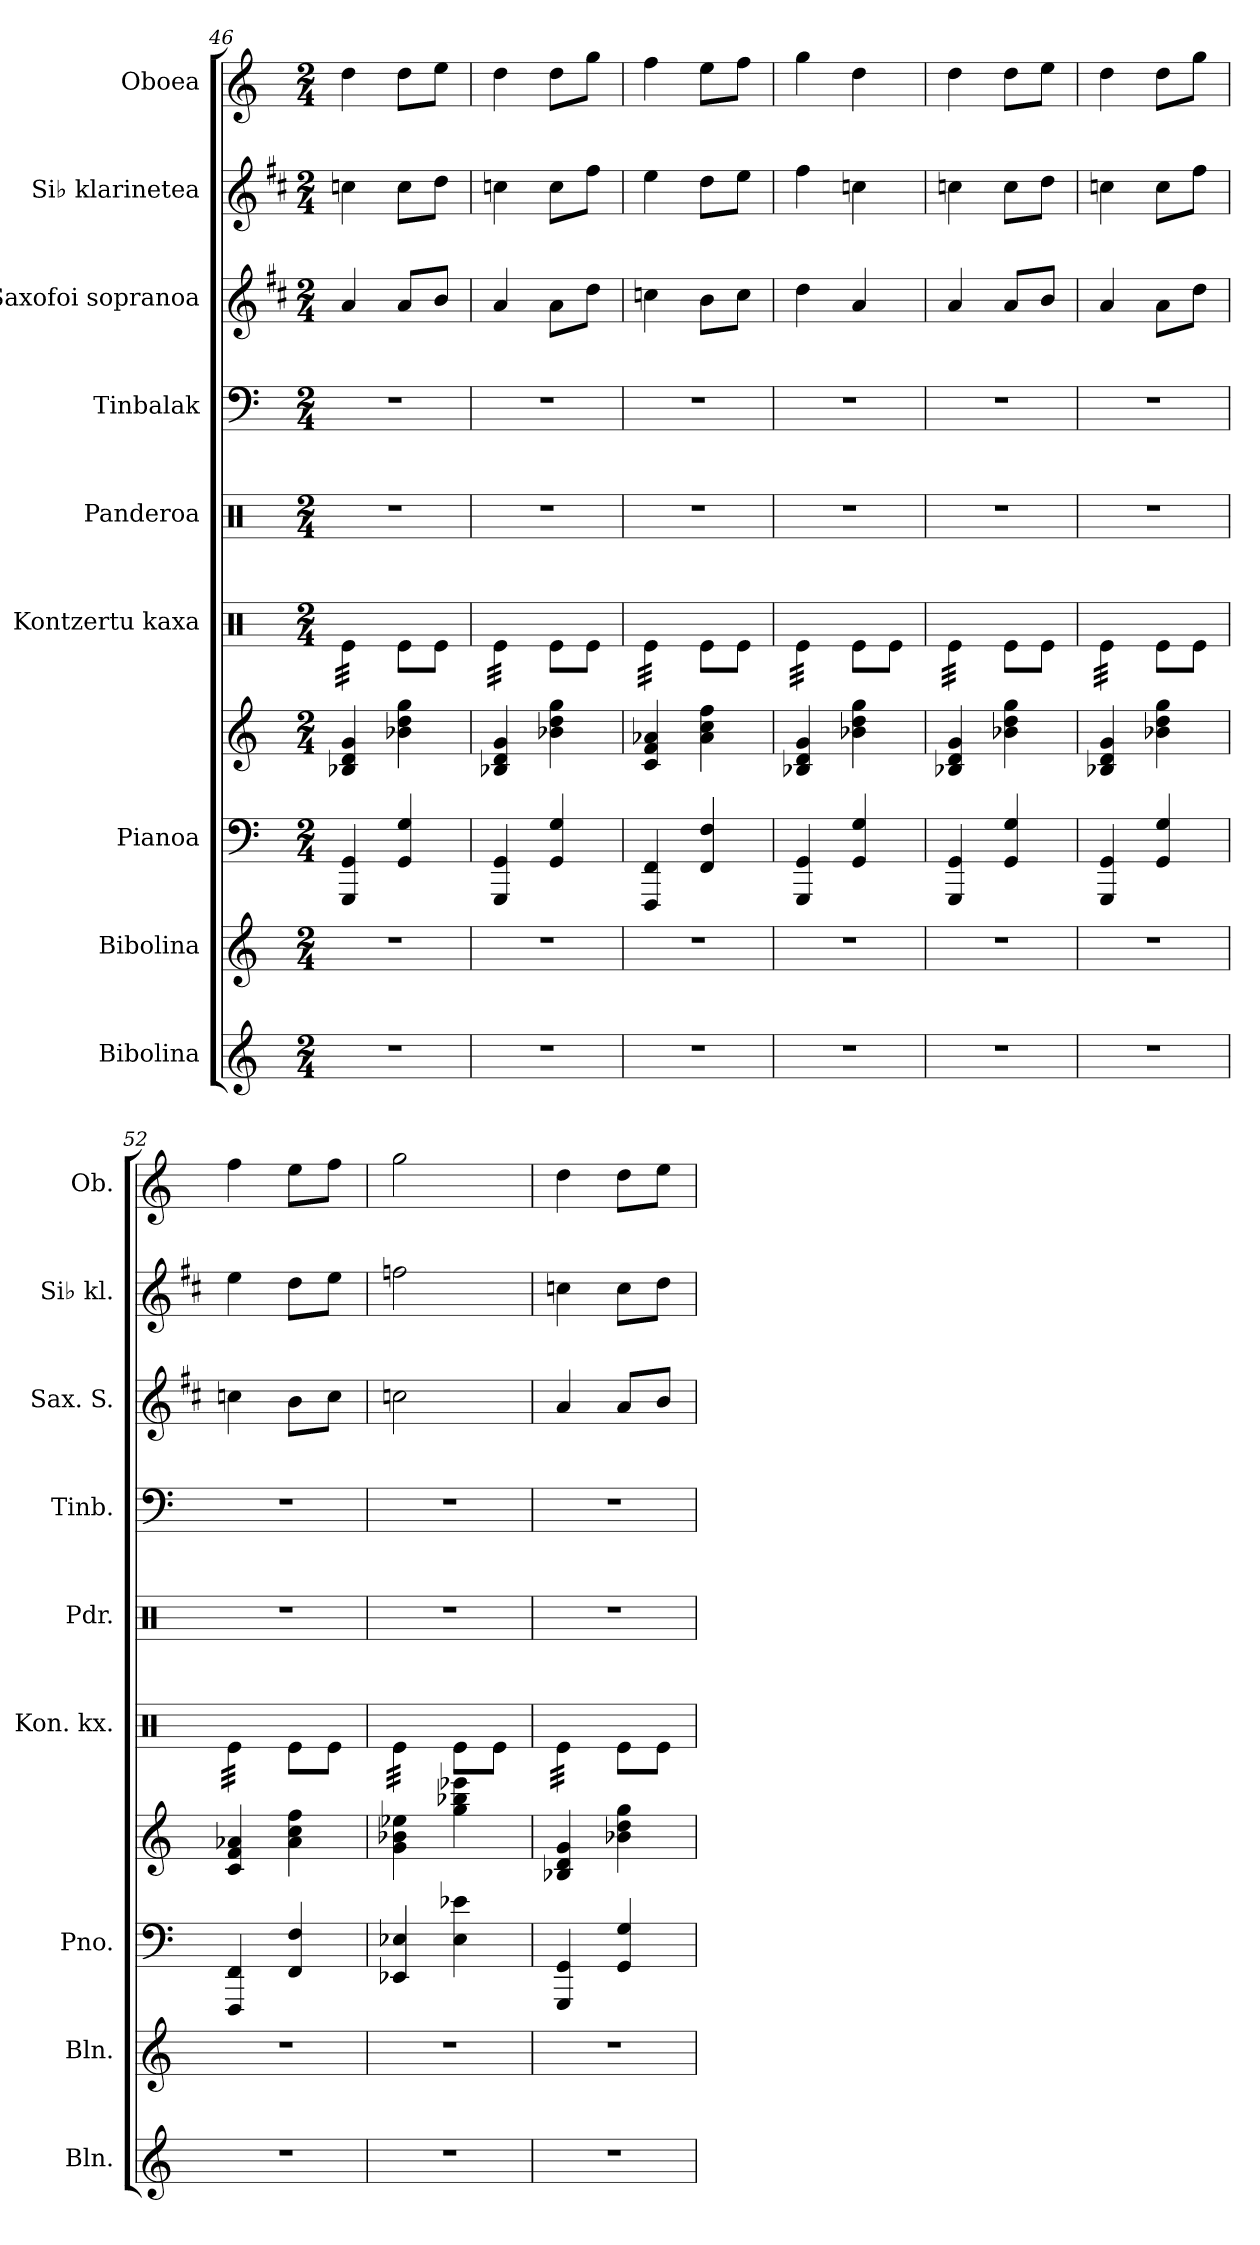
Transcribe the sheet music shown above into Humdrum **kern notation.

**kern	**kern	**kern	**kern	**kern	**kern	**kern	**kern	**kern	**kern
*part9	*part8	*part7	*part7	*part6	*part5	*part4	*part3	*part2	*part1
*staff10	*staff9	*staff8	*staff7	*staff6	*staff5	*staff4	*staff3	*staff2	*staff1
*I"Bibolina	*I"Bibolina	*I"Pianoa	*	*I"Kontzertu kaxa	*I"Panderoa	*I"Tinbalak	*I"Saxofoi sopranoa	*I"Si♭ klarinetea	*I"Oboea
*I'Bln.	*I'Bln.	*I'Pno.	*	*I'Kon. kx.	*I'Pdr.	*I'Tinb.	*I'Sax. S.	*I'Si♭ kl.	*I'Ob.
*clefG2	*clefG2	*clefF4	*clefG2	*clefX	*clefX	*clefF4	*clefG2	*clefG2	*clefG2
*	*	*	*	*	*	*	*ITrd1c2	*ITrd1c2	*
*k[]	*k[]	*k[]	*k[]	*k[]	*k[]	*k[]	*k[]	*k[]	*k[]
*M2/4	*M2/4	*M2/4	*M2/4	*M2/4	*M2/4	*M2/4	*M2/4	*M2/4	*M2/4
=46	=46	=46	=46	=46	=46	=46	=46	=46	=46
*	*	*	*	*tremolo	*	*	*	*	*
2r	2r	4GGG/ 4GG/	4B-X/ 4d/ 4g/	32Re\LLL	2r	2r	4g/	4b-X\	4dd\
.	.	.	.	32Re\	.	.	.	.	.
.	.	.	.	32Re\	.	.	.	.	.
.	.	.	.	32Re\	.	.	.	.	.
.	.	.	.	32Re\	.	.	.	.	.
.	.	.	.	32Re\	.	.	.	.	.
.	.	.	.	32Re\	.	.	.	.	.
.	.	.	.	32Re\JJJ	.	.	.	.	.
*	*	*	*	*Xtremolo	*	*	*	*	*
.	.	4GG/ 4G/	4b-X\ 4dd\ 4gg\	8Re\L	.	.	8g/L	8b-\L	8dd\L
.	.	.	.	8Re\J	.	.	8a/J	8cc\J	8ee\J
=47	=47	=47	=47	=47	=47	=47	=47	=47	=47
*	*	*	*	*tremolo	*	*	*	*	*
2r	2r	4GGG/ 4GG/	4B-X/ 4d/ 4g/	32Re\LLL	2r	2r	4g/	4b-X\	4dd\
.	.	.	.	32Re\	.	.	.	.	.
.	.	.	.	32Re\	.	.	.	.	.
.	.	.	.	32Re\	.	.	.	.	.
.	.	.	.	32Re\	.	.	.	.	.
.	.	.	.	32Re\	.	.	.	.	.
.	.	.	.	32Re\	.	.	.	.	.
.	.	.	.	32Re\JJJ	.	.	.	.	.
*	*	*	*	*Xtremolo	*	*	*	*	*
.	.	4GG/ 4G/	4b-X\ 4dd\ 4gg\	8Re\L	.	.	8g\L	8b-\L	8dd\L
.	.	.	.	8Re\J	.	.	8cc\J	8ee\J	8gg\J
=48	=48	=48	=48	=48	=48	=48	=48	=48	=48
*	*	*	*	*tremolo	*	*	*	*	*
2r	2r	4FFF/ 4FF/	4c/ 4f/ 4a-X/	32Re\LLL	2r	2r	4b-X\	4dd\	4ff\
.	.	.	.	32Re\	.	.	.	.	.
.	.	.	.	32Re\	.	.	.	.	.
.	.	.	.	32Re\	.	.	.	.	.
.	.	.	.	32Re\	.	.	.	.	.
.	.	.	.	32Re\	.	.	.	.	.
.	.	.	.	32Re\	.	.	.	.	.
.	.	.	.	32Re\JJJ	.	.	.	.	.
*	*	*	*	*Xtremolo	*	*	*	*	*
.	.	4FF/ 4F/	4a-\ 4cc\ 4ff\	8Re\L	.	.	8a\L	8cc\L	8ee\L
.	.	.	.	8Re\J	.	.	8b-\J	8dd\J	8ff\J
=49	=49	=49	=49	=49	=49	=49	=49	=49	=49
*	*	*	*	*tremolo	*	*	*	*	*
2r	2r	4GGG/ 4GG/	4B-X/ 4d/ 4g/	32Re\LLL	2r	2r	4cc\	4ee\	4gg\
.	.	.	.	32Re\	.	.	.	.	.
.	.	.	.	32Re\	.	.	.	.	.
.	.	.	.	32Re\	.	.	.	.	.
.	.	.	.	32Re\	.	.	.	.	.
.	.	.	.	32Re\	.	.	.	.	.
.	.	.	.	32Re\	.	.	.	.	.
.	.	.	.	32Re\JJJ	.	.	.	.	.
*	*	*	*	*Xtremolo	*	*	*	*	*
.	.	4GG/ 4G/	4b-X\ 4dd\ 4gg\	8Re\L	.	.	4g/	4b-X\	4dd\
.	.	.	.	8Re\J	.	.	.	.	.
=50	=50	=50	=50	=50	=50	=50	=50	=50	=50
*	*	*	*	*tremolo	*	*	*	*	*
2r	2r	4GGG/ 4GG/	4B-X/ 4d/ 4g/	32Re\LLL	2r	2r	4g/	4b-X\	4dd\
.	.	.	.	32Re\	.	.	.	.	.
.	.	.	.	32Re\	.	.	.	.	.
.	.	.	.	32Re\	.	.	.	.	.
.	.	.	.	32Re\	.	.	.	.	.
.	.	.	.	32Re\	.	.	.	.	.
.	.	.	.	32Re\	.	.	.	.	.
.	.	.	.	32Re\JJJ	.	.	.	.	.
*	*	*	*	*Xtremolo	*	*	*	*	*
.	.	4GG/ 4G/	4b-X\ 4dd\ 4gg\	8Re\L	.	.	8g/L	8b-\L	8dd\L
.	.	.	.	8Re\J	.	.	8a/J	8cc\J	8ee\J
=51	=51	=51	=51	=51	=51	=51	=51	=51	=51
*	*	*	*	*tremolo	*	*	*	*	*
2r	2r	4GGG/ 4GG/	4B-X/ 4d/ 4g/	32Re\LLL	2r	2r	4g/	4b-X\	4dd\
.	.	.	.	32Re\	.	.	.	.	.
.	.	.	.	32Re\	.	.	.	.	.
.	.	.	.	32Re\	.	.	.	.	.
.	.	.	.	32Re\	.	.	.	.	.
.	.	.	.	32Re\	.	.	.	.	.
.	.	.	.	32Re\	.	.	.	.	.
.	.	.	.	32Re\JJJ	.	.	.	.	.
*	*	*	*	*Xtremolo	*	*	*	*	*
.	.	4GG/ 4G/	4b-X\ 4dd\ 4gg\	8Re\L	.	.	8g\L	8b-\L	8dd\L
.	.	.	.	8Re\J	.	.	8cc\J	8ee\J	8gg\J
=52	=52	=52	=52	=52	=52	=52	=52	=52	=52
*	*	*	*	*tremolo	*	*	*	*	*
2r	2r	4FFF/ 4FF/	4c/ 4f/ 4a-X/	32Re\LLL	2r	2r	4b-X\	4dd\	4ff\
.	.	.	.	32Re\	.	.	.	.	.
.	.	.	.	32Re\	.	.	.	.	.
.	.	.	.	32Re\	.	.	.	.	.
.	.	.	.	32Re\	.	.	.	.	.
.	.	.	.	32Re\	.	.	.	.	.
.	.	.	.	32Re\	.	.	.	.	.
.	.	.	.	32Re\JJJ	.	.	.	.	.
*	*	*	*	*Xtremolo	*	*	*	*	*
.	.	4FF/ 4F/	4a-\ 4cc\ 4ff\	8Re\L	.	.	8a\L	8cc\L	8ee\L
.	.	.	.	8Re\J	.	.	8b-\J	8dd\J	8ff\J
!!LO:PB:g=z
=53	=53	=53	=53	=53	=53	=53	=53	=53	=53
*	*	*	*	*tremolo	*	*	*	*	*
2r	2r	4EE-X/ 4E-X/	4g\ 4b-X\ 4ee-X\	32Re\LLL	2r	2r	2b-X\	2ee-X\	2gg\
.	.	.	.	32Re\	.	.	.	.	.
.	.	.	.	32Re\	.	.	.	.	.
.	.	.	.	32Re\	.	.	.	.	.
.	.	.	.	32Re\	.	.	.	.	.
.	.	.	.	32Re\	.	.	.	.	.
.	.	.	.	32Re\	.	.	.	.	.
.	.	.	.	32Re\JJJ	.	.	.	.	.
*	*	*	*	*Xtremolo	*	*	*	*	*
.	.	4E-\ 4e-X\	4gg\ 4bb-X\ 4eee-X\	8Re\L	.	.	.	.	.
.	.	.	.	8Re\J	.	.	.	.	.
=54	=54	=54	=54	=54	=54	=54	=54	=54	=54
*	*	*	*	*tremolo	*	*	*	*	*
2r	2r	4GGG/ 4GG/	4B-X/ 4d/ 4g/	32Re\LLL	2r	2r	4g/	4b-X\	4dd\
.	.	.	.	32Re\	.	.	.	.	.
.	.	.	.	32Re\	.	.	.	.	.
.	.	.	.	32Re\	.	.	.	.	.
.	.	.	.	32Re\	.	.	.	.	.
.	.	.	.	32Re\	.	.	.	.	.
.	.	.	.	32Re\	.	.	.	.	.
.	.	.	.	32Re\JJJ	.	.	.	.	.
*	*	*	*	*Xtremolo	*	*	*	*	*
.	.	4GG/ 4G/	4b-X\ 4dd\ 4gg\	8Re\L	.	.	8g/L	8b-\L	8dd\L
.	.	.	.	8Re\J	.	.	8a/J	8cc\J	8ee\J
=	=	=	=	=	=	=	=	=	=
*-	*-	*-	*-	*-	*-	*-	*-	*-	*-
